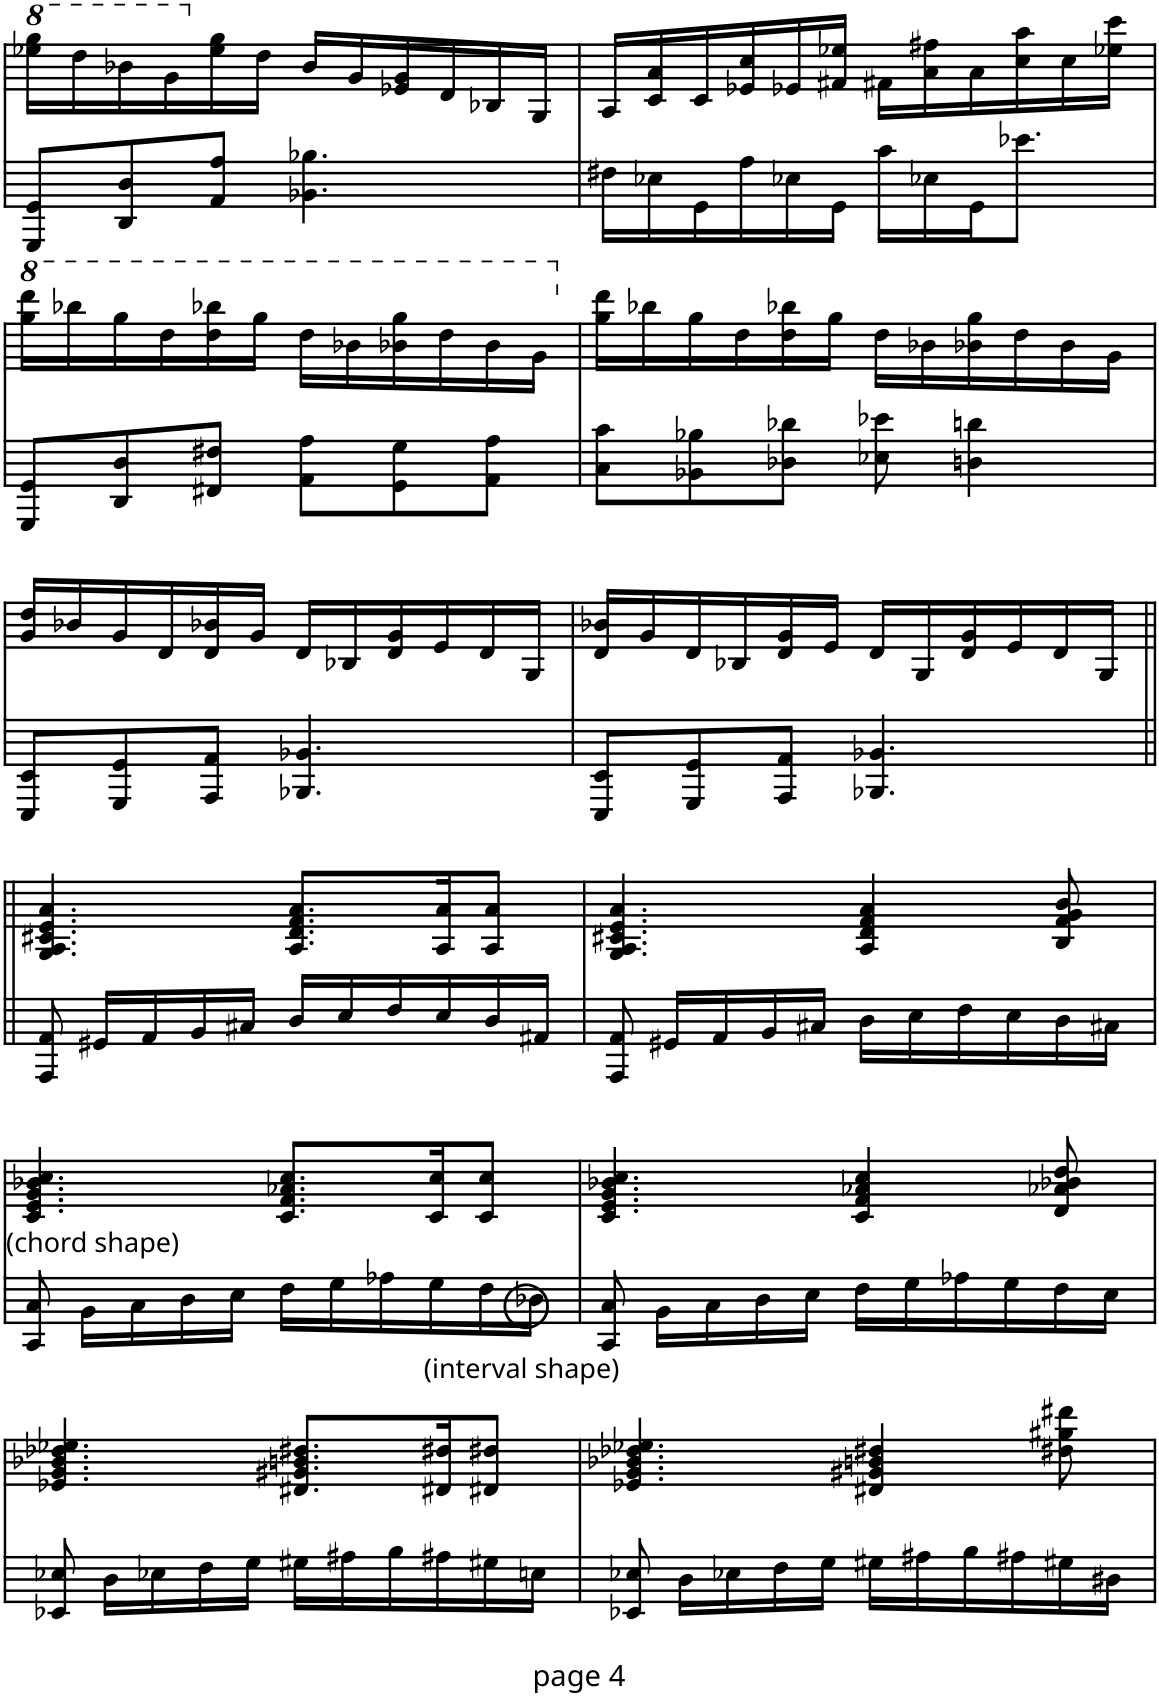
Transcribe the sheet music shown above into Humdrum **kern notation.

**kern	**kern
*part1	*part1
*staff2	*staff1
*I"Piano	*
*I'Pno.	*
!!LO:PB:g=z
*clefF4	*clefG2
*k[]	*k[]
*M6/8	*M6/8
*	*8va
=101	=101
8GGG/ 8GG/L	16eee-X\ 16ggg\LL
.	16ddd\
8DD/ 8D/	16bb-X\
.	16gg\
*	*X8va
8AA/ 8A/J	16ee-\ 16gg\
.	16dd\JJ
4.BB-X\ 4.B-X\	16b-/LL
.	16g/
.	16e-X/ 16g/
.	16d/
.	16B-X/
.	16G/JJ
=102	=102
16F#X\LL	16A/LL
16E-X\	16c/ 16a/
16GG\	16c/
16A\	16e-X/ 16cc/
16E-X\	16e-X/
16GG\JJ	16f#X/ 16ee-X/JJ
16c\LL	16f#X\LL
16E-X\	16a\ 16ff#X\
16GG\J	16a\
8.e-X\J	16cc\ 16aa\
.	16cc\
.	16ee-X\ 16ccc\JJ
!!LO:LB:g=z
=103	=103
*	*8va
8GGG/ 8GG/L	16ggg\ 16dddd\LL
.	16bbb-X\
8DD/ 8D/	16ggg\
.	16ddd\
8FF#X/ 8F#X/J	16ddd\ 16bbb-X\
.	16ggg\JJ
8AA\ 8A\L	16ddd\LL
.	16bb-X\
8GG\ 8G\	16bb-X\ 16ggg\
.	16ddd\
8AA\ 8A\J	16bb-\
.	16gg\JJ
=104	=104
*	*X8va
8C\ 8c\L	16gg\ 16ddd\LL
.	16bb-X\
8BB-X\ 8B-X\	16gg\
.	16dd\
8D-X\ 8d-X\J	16dd\ 16bb-X\
.	16gg\JJ
8E-X\ 8e-X\	16dd\LL
.	16b-X\
4Dn\ 4dn\	16b-X\ 16gg\
.	16dd\
.	16b-\
.	16g\JJ
!!LO:LB:g=z
=105	=105
8EEE/ 8EE/L	16g/ 16dd/LL
.	16b-X/
8GGG/ 8GG/	16g/
.	16d/
8AAA/ 8AA/J	16d/ 16b-X/
.	16g/JJ
4.BBB-X/ 4.BB-X/	16d/LL
.	16B-X/
.	16d/ 16g/
.	16e/
.	16d/
.	16G/JJ
=106	=106
8EEE/ 8EE/L	16d/ 16b-X/LL
.	16g/
8GGG/ 8GG/	16d/
.	16B-X/
8AAA/ 8AA/J	16d/ 16g/
.	16e/JJ
4.BBB-X/ 4.BB-X/	16d/LL
.	16G/
.	16d/ 16g/
.	16e/
.	16d/
.	16G/JJ
!!LO:LB:g=z
=107||	=107||
8AAA/ 8AA/	4.G/ 4.A/ 4.c#X/ 4.e/ 4.a/
16GG#X/LL	.
16AA/	.
16BB/	.
16C#X/JJ	.
16D/LL	8.A/ 8.d/ 8.f/ 8.a/L
16E/	.
16F/	.
16E/	16A/ 16a/K
16D/	8A/ 8a/J
16AA#X/JJ	.
=108	=108
8AAA/ 8AA/	4.G/ 4.A/ 4.c#X/ 4.e/ 4.a/
16GG#X/LL	.
16AA/	.
16BB/	.
16C#X/JJ	.
16D\LL	4A/ 4d/ 4f/ 4a/
16E\	.
16F\	.
16E\	.
16D\	8B/ 8f/ 8g/ 8b/
16C#X\JJ	.
!!LO:LB:g=z
=109	=109
!	!LO:TX:b:t=(chord shape)
8CC/ 8C/	4.c/ 4.e/ 4.g/ 4.b-X/ 4.cc/
16BB\LL	.
16C\	.
16D\	.
16E\JJ	.
16F\LL	8.c/ 8.f/ 8.a-X/ 8.cc/L
16G\	.
16A-X\	.
16G\	16c/ 16cc/K
16F\	8c/ 8cc/J
!LO:TX:b:t=(interval shape)	!
!LO:TX:a:Bi:t=◯	!
16D-X\JJ	.
=110	=110
8CC/ 8C/	4.c/ 4.e/ 4.g/ 4.b-X/ 4.cc/
16BB\LL	.
16C\	.
16D\	.
16E\JJ	.
16F\LL	4c/ 4f/ 4a-X/ 4cc/
16G\	.
16A-X\	.
16G\	.
16F\	8d/ 8a-X/ 8b-X/ 8dd/
16E\JJ	.
!!LO:LB:g=z
=111	=111
8EE-X/ 8E-X/	4.e-X/ 4.g/ 4.b-X/ 4.dd-X/ 4.ee-X/
16D\LL	.
16E-X\	.
16F\	.
16G\JJ	.
16G#X\LL	8.d#X/ 8.g#X/ 8.bn/ 8.dd#X/L
16A#X\	.
16B\	.
16A#X\	16d#X/ 16dd#X/K
16G#X\	8d#X/ 8dd#X/J
16En\JJ	.
=112	=112
8EE-X/ 8E-X/	4.e-X/ 4.g/ 4.b-X/ 4.dd-X/ 4.ee-X/
16D\LL	.
16E-X\	.
16F\	.
16G\JJ	.
16G#X\LL	4d#X/ 4g#X/ 4bn/ 4dd#X/
16A#X\	.
16B\	.
16A#X\	.
16G#X\	8dd#X\ 8gg#X\ 8ddd#X\
16D#X\JJ	.
=	=
*-	*-
